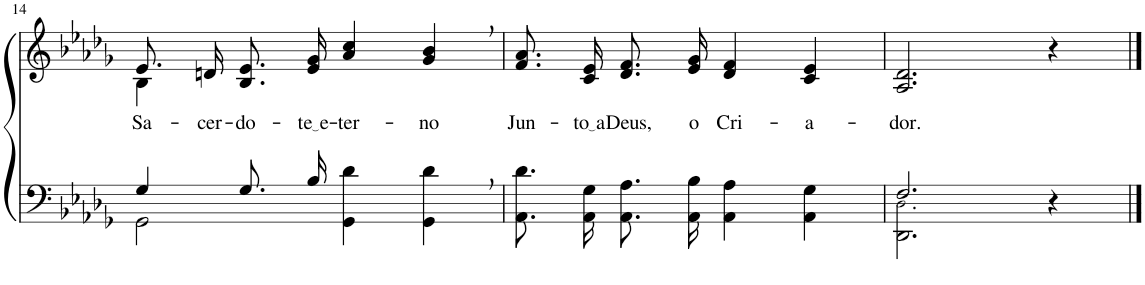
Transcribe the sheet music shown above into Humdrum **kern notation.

**kern	**kern	**text
*part2	*part1	*part1
*staff2	*staff1	*staff1
*I"Parte III e IV	*I"Parte I e II	*
!!LO:PB:g=z
*clefF4	*clefG2	*
*Trd-1c-2	*Trd-1c-2	*
*k[b-e-a-d-g-]	*k[b-e-a-d-g-]	*
*M4/4	*M4/4	*
=14	=14	=14
*^	*^	*
!	!	!	!	!LO:LY:b
4G-/	2GG-\	8.e-/L	4B-\	Sa-
!	!	!	!	!LO:LY:b
.	.	16dn/Jk	.	-cer-
!	!	!	!	!LO:LY:b
8.G-/L	.	8.B-/ 8.e-/L	2.ryy	-do-
!	!	!	!	!LO:LY:b
16B-/Jk	.	16e-/ 16g-/Jk	.	te e
!	!	!	!	!LO:LY:b
2ryy	4GG-\ 4d-\	4a-/ 4cc/	.	-ter-
!	!	!	!	!LO:LY:b
.	4GG-\ 4d-\	4g-/, 4b-/,	.	-no
*	*	*v	*v	*
=15	=15	=15	=15
!	!	!	!LO:LY:b
*v	*v	*	*
8.AA-\ 8.d-\L	8.f/ 8.a-/L	Jun-
!	!	!LO:LY:b
16AA-\ 16G-\Jk	16c/ 16e-/Jk	to a
!	!	!LO:LY:b
8.AA-\ 8.A-\L	8.d-/ 8.f/L	Deus,
!	!	!LO:LY:b
16AA-\ 16B-\Jk	16e-/ 16g-/Jk	o
!	!	!LO:LY:b
4AA-\ 4A-\	4d-/ 4f/	Cri-
!	!	!LO:LY:b
4AA-\ 4G-\	4c/ 4e-/	-a-
=16	=16	=16
*^	*	*
!	!	!	!LO:LY:b
2.F/	2.DD-\ 2.D-!\	2.A-/ 2.d-/	-dor.
4r	4ryy	4r	.
*v	*v	*	*
==	==	==
*-	*-	*-
